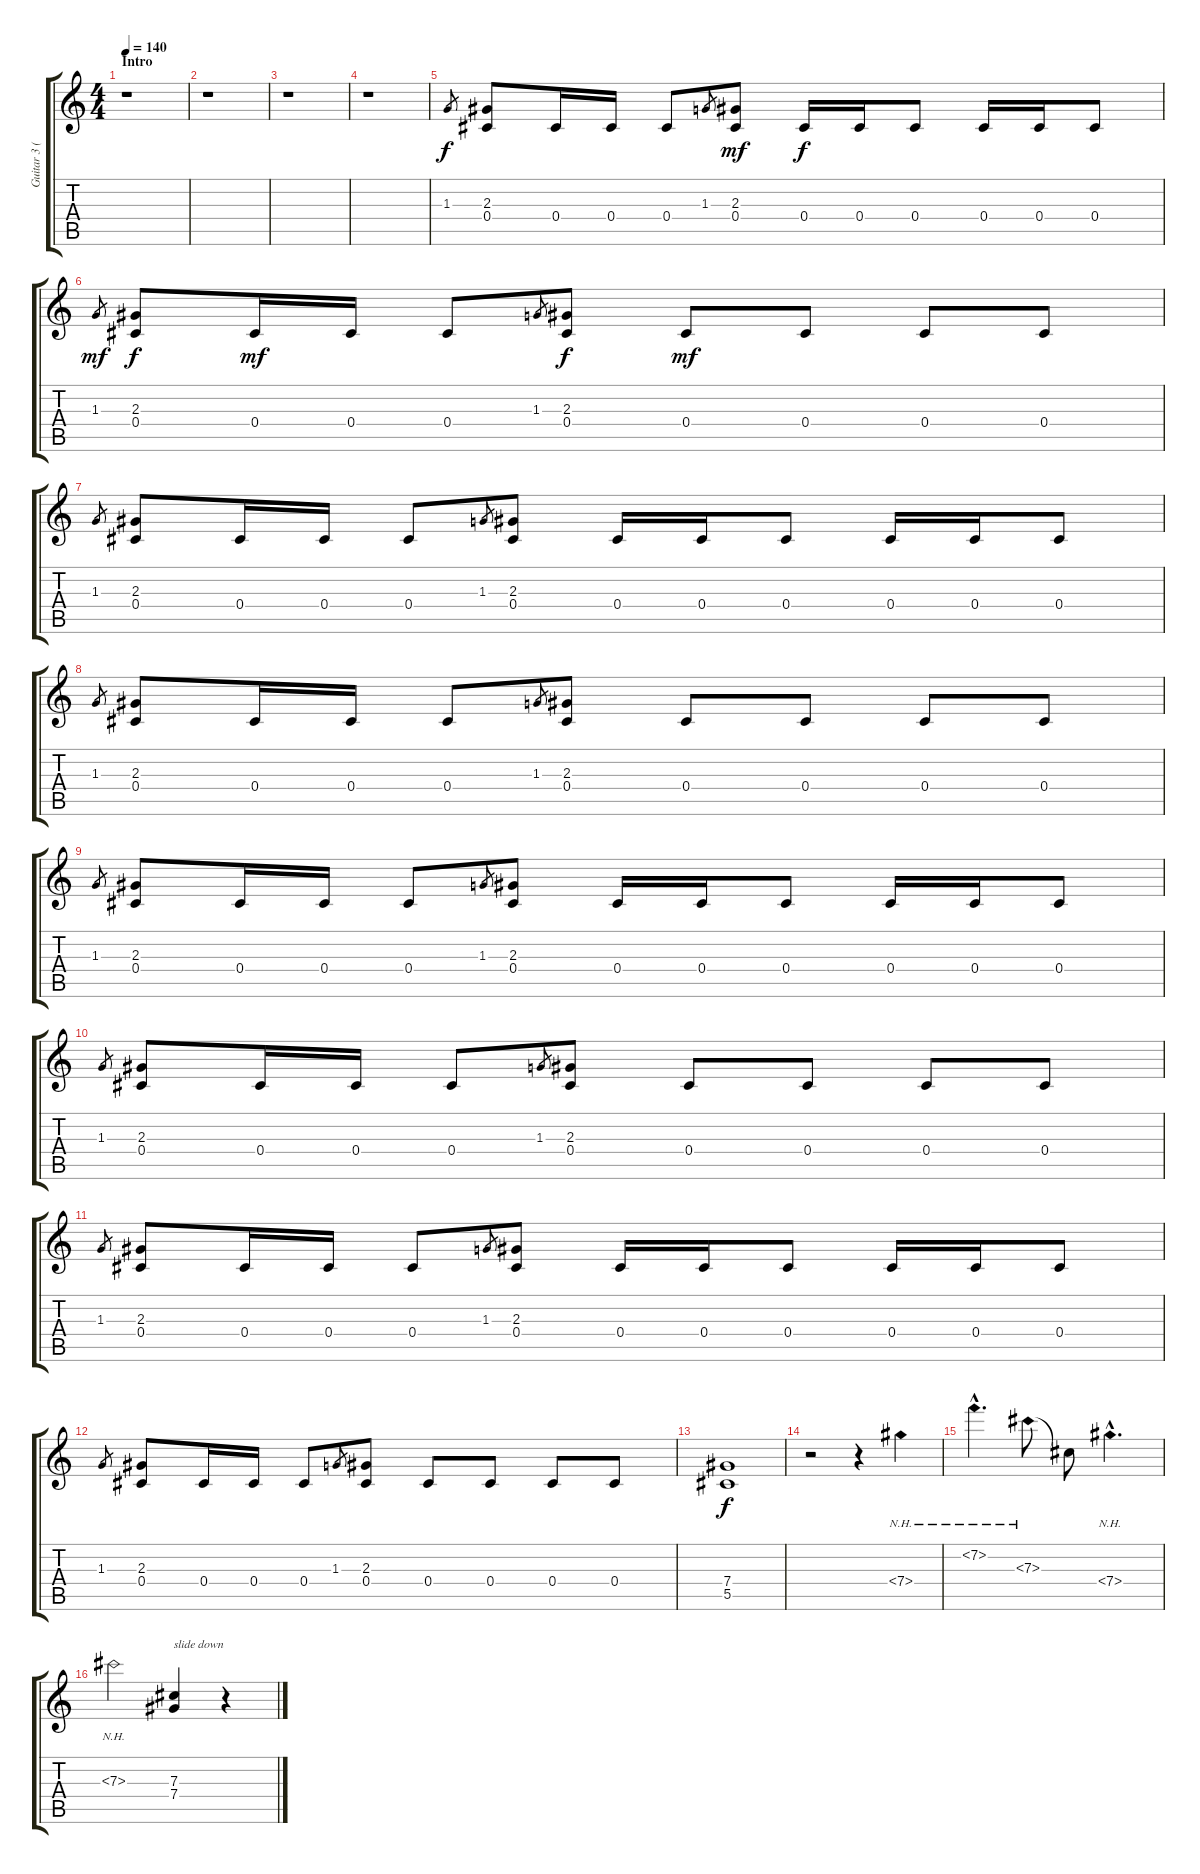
\track ("Guitar 3 (Izzy)" "Guitar 3 (") {instrument overdrivenguitar}
\staff {score tabs}
\tuning (Eb4 Bb3 Gb3 Db3 Ab2 Eb2) {hide}
\ts (4 4)
\section ("" "Intro")
\tempo 140
\clef g2
\ks c
r.1{dy f instrument overdrivenguitar} |
r.1 |
r.1 |
r.1 |
1.3.8{gr} (2.3 0.4).8 0.4.16 0.4.16 0.4.8 1.3.8{gr} (2.3 0.4).8{dy mf} 0.4.16{dy f} 0.4.16 0.4.8 0.4.16 0.4.16 0.4.8 |
1.3.8{gr dy mf} (2.3 0.4).8{dy f} 0.4.16{dy mf} 0.4.16 0.4.8 1.3.8{gr} (2.3 0.4).8{dy f} 0.4.8{dy mf} 0.4.8 0.4.8 0.4.8 |
1.3.8{gr} (2.3 0.4).8 0.4.16 0.4.16 0.4.8 1.3.8{gr} (2.3 0.4).8 0.4.16 0.4.16 0.4.8 0.4.16 0.4.16 0.4.8 |
1.3.8{gr} (2.3 0.4).8 0.4.16 0.4.16 0.4.8 1.3.8{gr} (2.3 0.4).8 0.4.8 0.4.8 0.4.8 0.4.8 |
1.3.8{gr} (2.3 0.4).8 0.4.16 0.4.16 0.4.8 1.3.8{gr} (2.3 0.4).8 0.4.16 0.4.16 0.4.8 0.4.16 0.4.16 0.4.8 |
1.3.8{gr} (2.3 0.4).8 0.4.16 0.4.16 0.4.8 1.3.8{gr} (2.3 0.4).8 0.4.8 0.4.8 0.4.8 0.4.8 |
1.3.8{gr} (2.3 0.4).8 0.4.16 0.4.16 0.4.8 1.3.8{gr} (2.3 0.4).8 0.4.16 0.4.16 0.4.8 0.4.16 0.4.16 0.4.8 |
1.3.8{gr} (2.3 0.4).8 0.4.16 0.4.16 0.4.8 1.3.8{gr} (2.3 0.4).8 0.4.8 0.4.8 0.4.8 0.4.8 |
(7.4 5.5).1{dy f} |
r.2 r.4 7.4{nh}.4 |
7.2{nh hac}.4{d} 7.3{nh}.8 7.3{t}.8 7.4{nh hac}.4{d} |
7.3{nh}.2 (7.3{ss} 7.4).4{txt "slide down"} r.4
